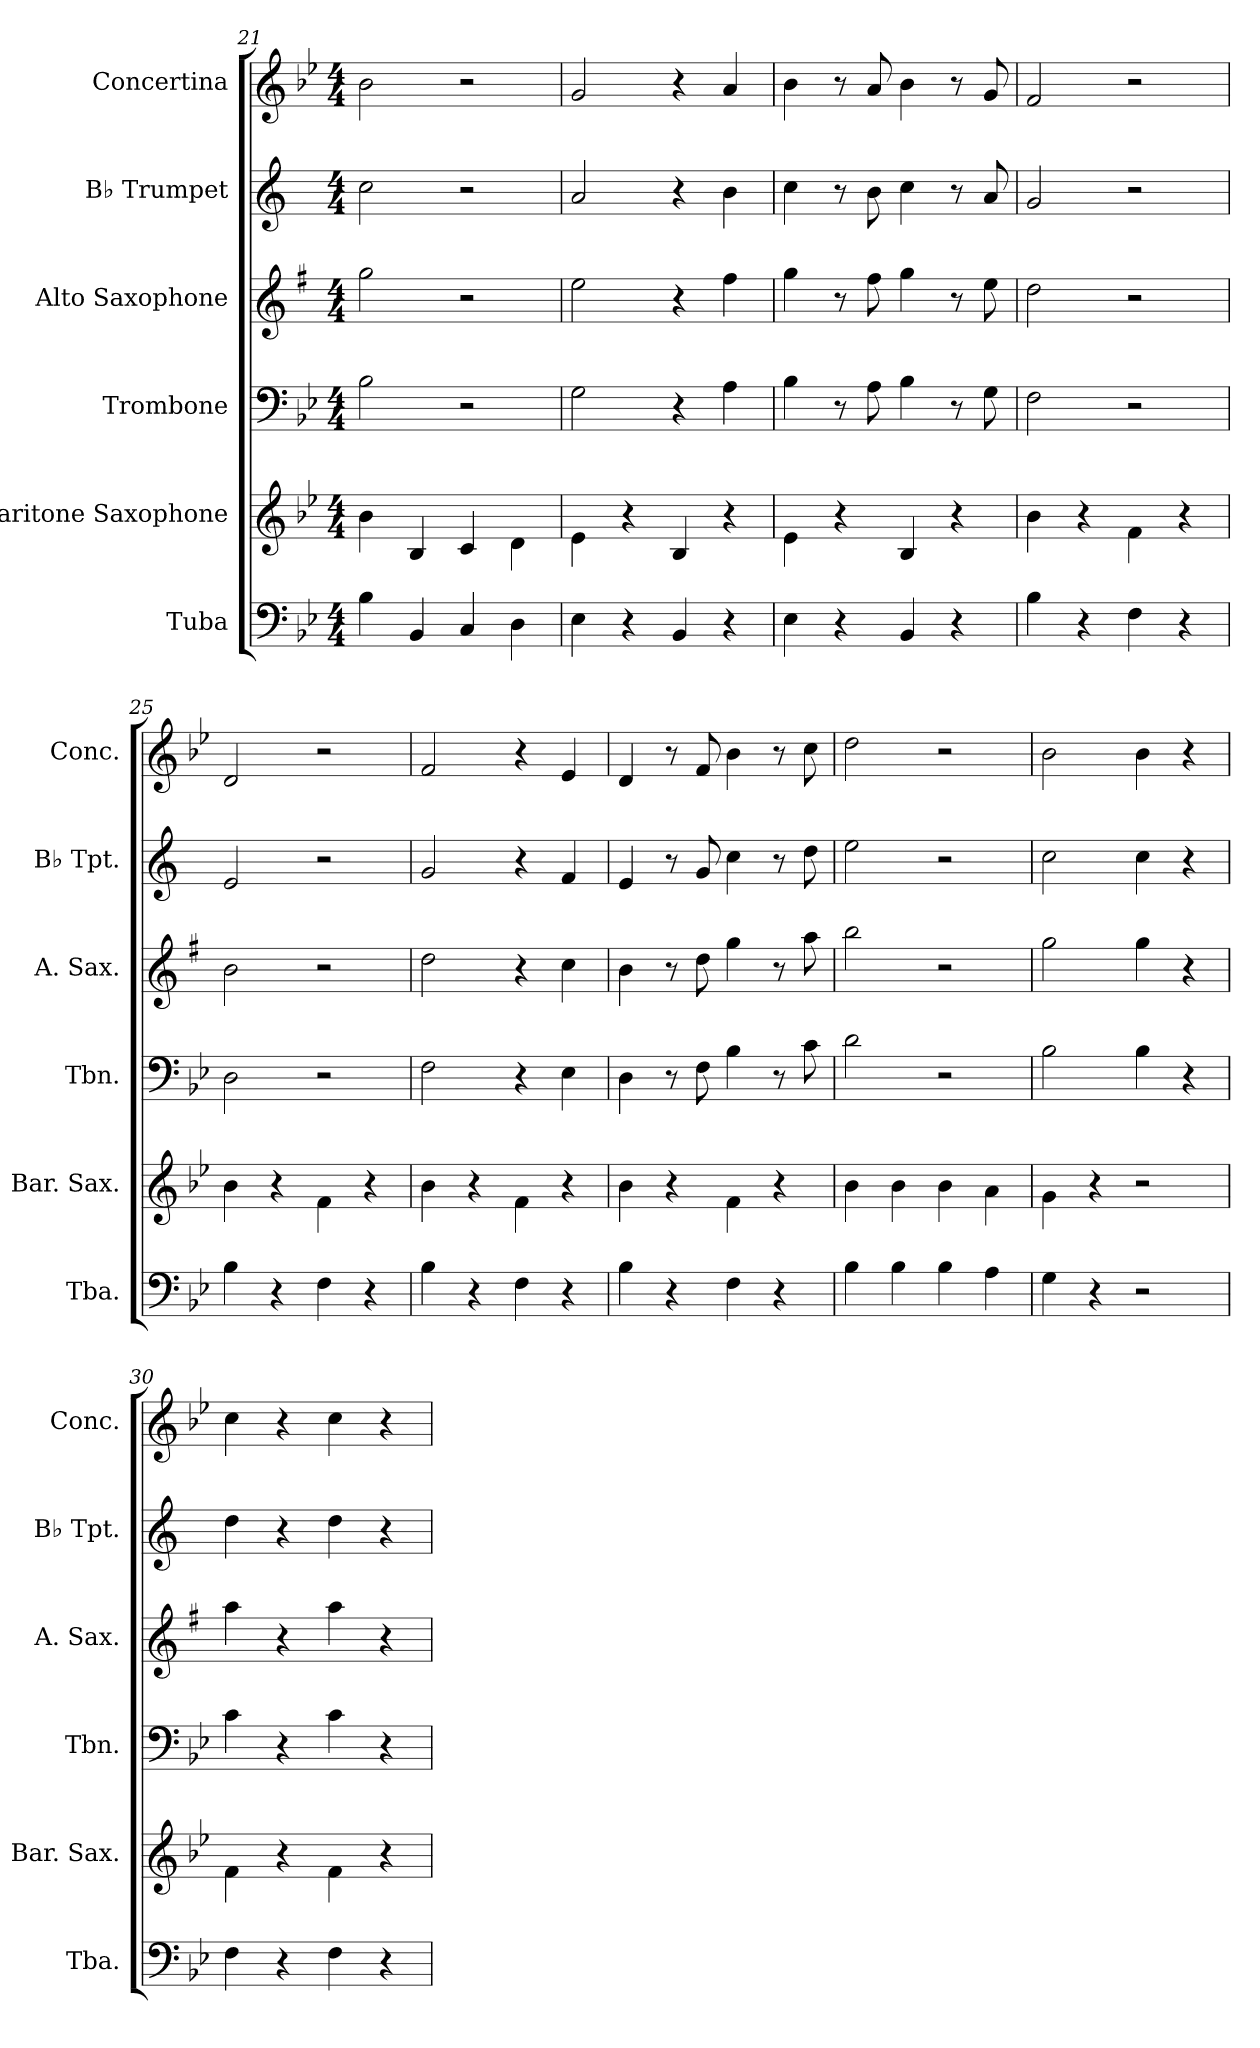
**kern	**kern	**kern	**kern	**kern	**kern
*part6	*part5	*part4	*part3	*part2	*part1
*staff6	*staff5	*staff4	*staff3	*staff2	*staff1
*I"Tuba	*I"Baritone Saxophone	*I"Trombone	*I"Alto Saxophone	*I"B♭ Trumpet	*I"Concertina
*I'Tba.	*I'Bar. Sax.	*I'Tbn.	*I'A. Sax.	*I'B♭ Tpt.	*I'Conc.
*clefF4	*clefG2	*clefF4	*clefG2	*clefG2	*clefG2
*	*ITrd12c21	*	*ITrd5c9	*ITrd1c2	*
*k[b-e-]	*k[b-e-]	*k[b-e-]	*k[b-e-]	*k[b-e-]	*k[b-e-]
*M4/4	*M4/4	*M4/4	*M4/4	*M4/4	*M4/4
=21	=21	=21	=21	=21	=21
4B-\	4B-\	2B-\	2b-\	2b-\	2b-\
4BB-/	4BB-/	.	.	.	.
4C/	4C/	2r	2r	2r	2r
4D\	4D\	.	.	.	.
=22	=22	=22	=22	=22	=22
4E-\	4E-\	2G\	2g\	2g/	2g/
4r	4r	.	.	.	.
4BB-/	4BB-/	4r	4r	4r	4r
4r	4r	4A\	4a\	4a\	4a/
=23	=23	=23	=23	=23	=23
4E-\	4E-\	4B-\	4b-\	4b-\	4b-\
4r	4r	8r	8r	8r	8r
.	.	8A\	8a\	8a\	8a/
4BB-/	4BB-/	4B-\	4b-\	4b-\	4b-\
4r	4r	8r	8r	8r	8r
.	.	8G\	8g\	8g/	8g/
=24	=24	=24	=24	=24	=24
4B-\	4B-\	2F\	2f\	2f/	2f/
4r	4r	.	.	.	.
4F\	4F\	2r	2r	2r	2r
4r	4r	.	.	.	.
!!LO:PB:g=z
=25	=25	=25	=25	=25	=25
4B-\	4B-\	2D\	2d\	2d/	2d/
4r	4r	.	.	.	.
4F\	4F\	2r	2r	2r	2r
4r	4r	.	.	.	.
=26	=26	=26	=26	=26	=26
4B-\	4B-\	2F\	2f\	2f/	2f/
4r	4r	.	.	.	.
4F\	4F\	4r	4r	4r	4r
4r	4r	4E-\	4e-\	4e-/	4e-/
=27	=27	=27	=27	=27	=27
4B-\	4B-\	4D\	4d\	4d/	4d/
4r	4r	8r	8r	8r	8r
.	.	8F\	8f\	8f/	8f/
4F\	4F\	4B-\	4b-\	4b-\	4b-\
4r	4r	8r	8r	8r	8r
.	.	8c\	8cc\	8cc\	8cc\
=28	=28	=28	=28	=28	=28
4B-\	4B-\	2d\	2dd\	2dd\	2dd\
4B-\	4B-\	.	.	.	.
4B-\	4B-\	2r	2r	2r	2r
4A\	4A\	.	.	.	.
=29	=29	=29	=29	=29	=29
4G\	4G\	2B-\	2b-\	2b-\	2b-\
4r	4r	.	.	.	.
2r	2r	4B-\	4b-\	4b-\	4b-\
.	.	4r	4r	4r	4r
=30	=30	=30	=30	=30	=30
4F\	4F\	4c\	4cc\	4cc\	4cc\
4r	4r	4r	4r	4r	4r
4F\	4F\	4c\	4cc\	4cc\	4cc\
4r	4r	4r	4r	4r	4r
=	=	=	=	=	=
*-	*-	*-	*-	*-	*-
